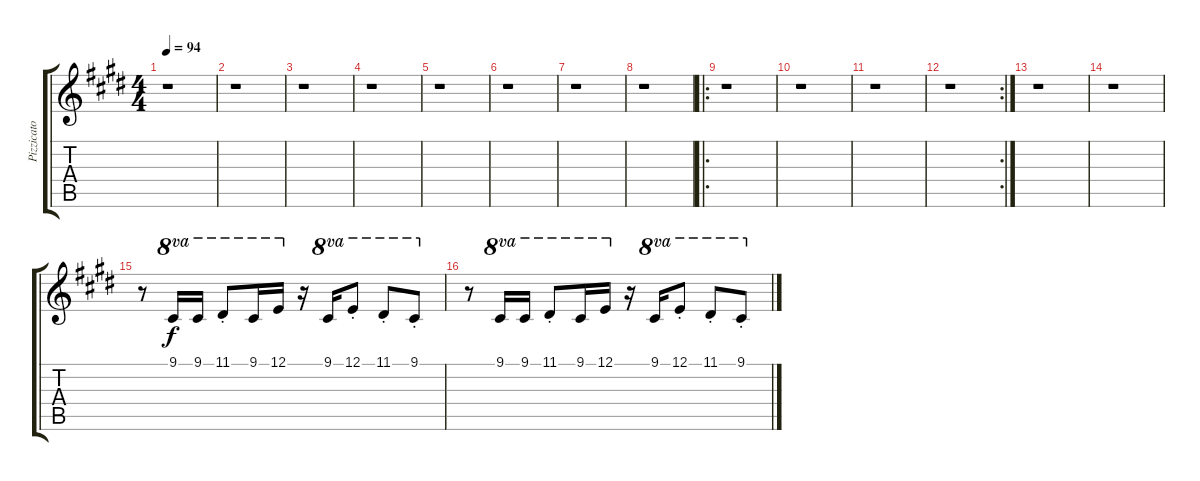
\track ("Pizzicato Strings" "Pizzicato ") {instrument pizzicatostrings}
\staff {score tabs}
\tuning (E4 B3 G3 D3 A2 E2) {hide}
\ts (4 4)
\tempo 94
\clef g2
\ks e
r.1{dy f instrument pizzicatostrings} |
\ks c#minor
r.1 |
r.1 |
r.1 |
\ks e
r.1 |
\ks c#minor
r.1 |
r.1 |
r.1 |
\ro
\ks e
r.1 |
\ks c#minor
r.1 |
r.1 |
\rc 2
r.1 |
\ks e
r.1 |
\ks c#minor
r.1 |
r.8 9.1.16{ot 8va} 9.1.16{ot 8va} 11.1{st}.8{ot 8va} 9.1.16{ot 8va} 12.1.16{ot 8va} r.16 9.1.16{ot 8va} 12.1{st}.8{ot 8va} 11.1{st}.8{ot 8va} 9.1{st}.8{ot 8va} |
r.8 9.1.16{ot 8va} 9.1.16{ot 8va} 11.1{st}.8{ot 8va} 9.1.16{ot 8va} 12.1.16{ot 8va} r.16 9.1.16{ot 8va} 12.1{st}.8{ot 8va} 11.1{st}.8{ot 8va} 9.1{st}.8{ot 8va}
